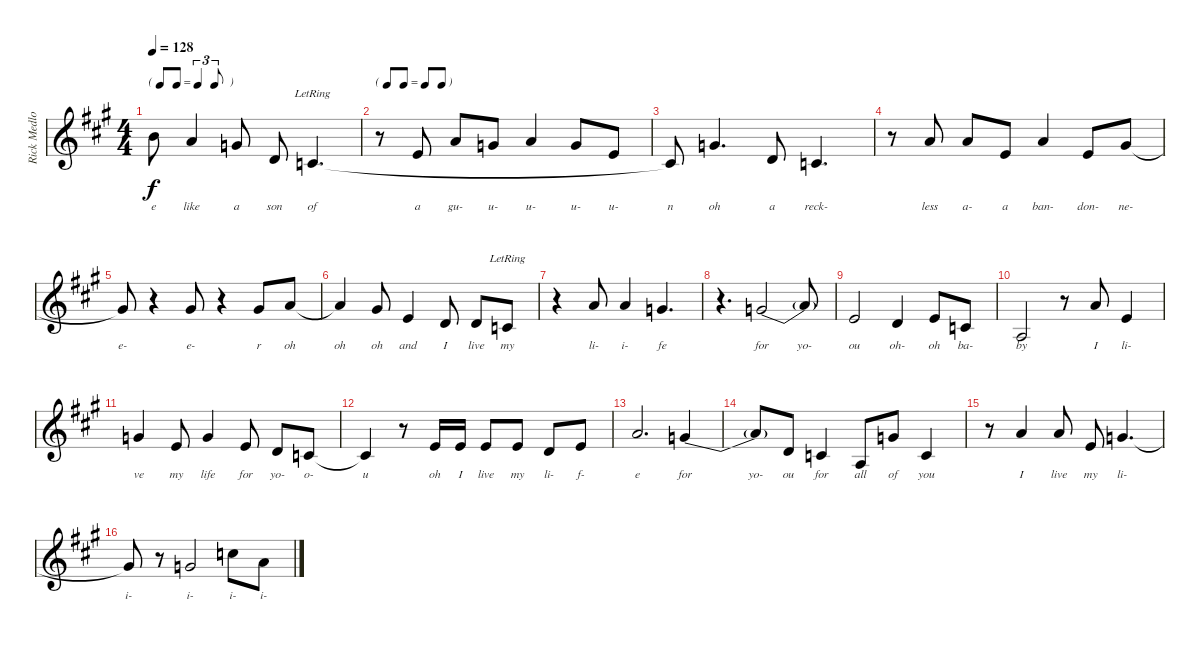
\track ("Rick Medlocke Vocals" "Rick Medlo") {instrument violin}
\staff {score}
\tuning (E4 B3 G3 D3 A2 E2) {hide}
\ts (4 4)
\tf triplet8th
\tempo 128
\clef g2
\ks a
7.1{be (custom 0 0 10 4 20 4 30 0 60 0)}.8{lyrics (0 "e") lyrics (1 "") lyrics (2 "") lyrics (3 "") lyrics (4 "") dy f} 5.1.4{lyrics (0 "like") lyrics (1 "") lyrics (2 "") lyrics (3 "") lyrics (4 "")} 8.2.8{lyrics (0 "a") lyrics (1 "") lyrics (2 "") lyrics (3 "") lyrics (4 "")} 7.3{be (custom 0 0 10 4 20 4 30 0 60 0)}.8{lyrics (0 "son") lyrics (1 "") lyrics (2 "") lyrics (3 "") lyrics (4 "")} 5.3{lr}.4{d lyrics (0 "of") lyrics (1 "") lyrics (2 "") lyrics (3 "") lyrics (4 "")} |
\tf none
r.8 5.2.8{lyrics (0 "a") lyrics (1 "") lyrics (2 "") lyrics (3 "") lyrics (4 "")} 5.1.8{lyrics (0 "gu-") lyrics (1 "") lyrics (2 "") lyrics (3 "") lyrics (4 "")} 8.2.8{lyrics (0 "u-") lyrics (1 "") lyrics (2 "") lyrics (3 "") lyrics (4 "")} 5.1.4{lyrics (0 "u-") lyrics (1 "") lyrics (2 "") lyrics (3 "") lyrics (4 "")} 8.2.8{lyrics (0 "u-") lyrics (1 "") lyrics (2 "") lyrics (3 "") lyrics (4 "")} 5.2.8{lyrics (0 "u-") lyrics (1 "") lyrics (2 "") lyrics (3 "") lyrics (4 "")} |
5.3{t}.8{lyrics (0 "n") lyrics (1 "") lyrics (2 "") lyrics (3 "") lyrics (4 "")} 8.2{be (custom 0 0 10 4 20 4 30 0 40 0 50 4 60 4)}.4{d lyrics (0 "oh") lyrics (1 "") lyrics (2 "") lyrics (3 "") lyrics (4 "")} 7.3{be (custom 0 0 10 4 20 4 30 0 60 0)}.8{lyrics (0 "a") lyrics (1 "") lyrics (2 "") lyrics (3 "") lyrics (4 "")} 5.3.4{d lyrics (0 "reck-") lyrics (1 "") lyrics (2 "") lyrics (3 "") lyrics (4 "")} |
r.8 5.1.8{lyrics (0 "less") lyrics (1 "") lyrics (2 "") lyrics (3 "") lyrics (4 "")} 5.1.8{lyrics (0 "a-") lyrics (1 "") lyrics (2 "") lyrics (3 "") lyrics (4 "")} 5.2.8{lyrics (0 "a") lyrics (1 "") lyrics (2 "") lyrics (3 "") lyrics (4 "")} 5.1.4{lyrics (0 "ban-") lyrics (1 "") lyrics (2 "") lyrics (3 "") lyrics (4 "")} 5.2.8{lyrics (0 "don-") lyrics (1 "") lyrics (2 "") lyrics (3 "") lyrics (4 "")} 4.1.8{lyrics (0 "ne-") lyrics (1 "") lyrics (2 "") lyrics (3 "") lyrics (4 "")} |
4.1{t}.8{lyrics (0 "e-") lyrics (1 "") lyrics (2 "") lyrics (3 "") lyrics (4 "")} r.4 4.1.8{lyrics (0 "e-") lyrics (1 "") lyrics (2 "") lyrics (3 "") lyrics (4 "")} r.4 4.1.8{lyrics (0 "r") lyrics (1 "") lyrics (2 "") lyrics (3 "") lyrics (4 "")} 5.1.8{lyrics (0 "oh") lyrics (1 "") lyrics (2 "") lyrics (3 "") lyrics (4 "")} |
5.1{t}.4{lyrics (0 "oh") lyrics (1 "") lyrics (2 "") lyrics (3 "") lyrics (4 "")} 4.1.8{lyrics (0 "oh") lyrics (1 "") lyrics (2 "") lyrics (3 "") lyrics (4 "")} 5.2.4{lyrics (0 "and") lyrics (1 "") lyrics (2 "") lyrics (3 "") lyrics (4 "")} 7.3.8{lyrics (0 "I") lyrics (1 "") lyrics (2 "") lyrics (3 "") lyrics (4 "")} 7.3.8{lyrics (0 "live") lyrics (1 "") lyrics (2 "") lyrics (3 "") lyrics (4 "")} 5.3{lr}.8{lyrics (0 "my") lyrics (1 "") lyrics (2 "") lyrics (3 "") lyrics (4 "")} |
r.4 5.1.8{lyrics (0 "li-") lyrics (1 "") lyrics (2 "") lyrics (3 "") lyrics (4 "")} 5.1.4{lyrics (0 "i-") lyrics (1 "") lyrics (2 "") lyrics (3 "") lyrics (4 "")} 8.2.4{d lyrics (0 "fe") lyrics (1 "") lyrics (2 "") lyrics (3 "") lyrics (4 "")} |
r.4{d} 8.2{be (custom 0 0 10 4 20 4 30 0 40 0 50 4 60 4)}.2{lyrics (0 "for") lyrics (1 "") lyrics (2 "") lyrics (3 "") lyrics (4 "")} 8.2{t}.8{lyrics (0 "yo-") lyrics (1 "") lyrics (2 "") lyrics (3 "") lyrics (4 "")} |
5.2.2{lyrics (0 "ou") lyrics (1 "") lyrics (2 "") lyrics (3 "") lyrics (4 "")} 7.3{be (custom 0 0 10 4 20 4 30 0 40 0 50 4 60 4)}.4{lyrics (0 "oh-") lyrics (1 "") lyrics (2 "") lyrics (3 "") lyrics (4 "")} 7.3{be (custom 0 4 15 4 30 0 60 0)}.8{lyrics (0 "oh") lyrics (1 "") lyrics (2 "") lyrics (3 "") lyrics (4 "")} 5.3.8{lyrics (0 "ba-") lyrics (1 "") lyrics (2 "") lyrics (3 "") lyrics (4 "")} |
7.4.2{lyrics (0 "by") lyrics (1 "") lyrics (2 "") lyrics (3 "") lyrics (4 "")} r.8 5.1.8{lyrics (0 "I") lyrics (1 "") lyrics (2 "") lyrics (3 "") lyrics (4 "")} 5.2.4{lyrics (0 "li-") lyrics (1 "") lyrics (2 "") lyrics (3 "") lyrics (4 "")} |
8.2.4{lyrics (0 "ve") lyrics (1 "") lyrics (2 "") lyrics (3 "") lyrics (4 "")} 5.2.8{lyrics (0 "my") lyrics (1 "") lyrics (2 "") lyrics (3 "") lyrics (4 "")} 8.2.4{lyrics (0 "life") lyrics (1 "") lyrics (2 "") lyrics (3 "") lyrics (4 "")} 5.2.8{lyrics (0 "for") lyrics (1 "") lyrics (2 "") lyrics (3 "") lyrics (4 "")} 7.3.8{lyrics (0 "yo-") lyrics (1 "") lyrics (2 "") lyrics (3 "") lyrics (4 "")} 5.3.8{lyrics (0 "o-") lyrics (1 "") lyrics (2 "") lyrics (3 "") lyrics (4 "")} |
5.3{t}.4{lyrics (0 "u") lyrics (1 "") lyrics (2 "") lyrics (3 "") lyrics (4 "")} r.8 5.2.16{lyrics (0 "oh") lyrics (1 "") lyrics (2 "") lyrics (3 "") lyrics (4 "")} 5.2.16{lyrics (0 "I") lyrics (1 "") lyrics (2 "") lyrics (3 "") lyrics (4 "")} 5.2.8{lyrics (0 "live") lyrics (1 "") lyrics (2 "") lyrics (3 "") lyrics (4 "")} 5.2.8{lyrics (0 "my") lyrics (1 "") lyrics (2 "") lyrics (3 "") lyrics (4 "")} 7.3.8{lyrics (0 "li-") lyrics (1 "") lyrics (2 "") lyrics (3 "") lyrics (4 "")} 5.2.8{lyrics (0 "f-") lyrics (1 "") lyrics (2 "") lyrics (3 "") lyrics (4 "")} |
5.1.2{d lyrics (0 "e") lyrics (1 "") lyrics (2 "") lyrics (3 "") lyrics (4 "")} 8.2{be (custom 0 0 10 4 20 4 30 0 40 0 50 4 60 4)}.4{lyrics (0 "for") lyrics (1 "") lyrics (2 "") lyrics (3 "") lyrics (4 "")} |
8.2{t}.8{lyrics (0 "yo-") lyrics (1 "") lyrics (2 "") lyrics (3 "") lyrics (4 "")} 7.3{be (custom 0 0 10 4 20 4 30 0 60 0)}.8{lyrics (0 "ou") lyrics (1 "") lyrics (2 "") lyrics (3 "") lyrics (4 "")} 5.3.4{lyrics (0 "for") lyrics (1 "") lyrics (2 "") lyrics (3 "") lyrics (4 "")} 7.4.8{lyrics (0 "all") lyrics (1 "") lyrics (2 "") lyrics (3 "") lyrics (4 "")} 8.2.8{lyrics (0 "of") lyrics (1 "") lyrics (2 "") lyrics (3 "") lyrics (4 "")} 5.3.4{lyrics (0 "you") lyrics (1 "") lyrics (2 "") lyrics (3 "") lyrics (4 "")} |
r.8 5.1.4{lyrics (0 "I") lyrics (1 "") lyrics (2 "") lyrics (3 "") lyrics (4 "")} 5.1.8{lyrics (0 "live") lyrics (1 "") lyrics (2 "") lyrics (3 "") lyrics (4 "")} 5.2.8{lyrics (0 "my") lyrics (1 "") lyrics (2 "") lyrics (3 "") lyrics (4 "")} 8.2.4{d lyrics (0 "li-") lyrics (1 "") lyrics (2 "") lyrics (3 "") lyrics (4 "")} |
8.2{t}.8{lyrics (0 "i-") lyrics (1 "") lyrics (2 "") lyrics (3 "") lyrics (4 "")} r.8 8.2{be (custom 0 0 10 4 20 4 30 0 60 0)}.2{lyrics (0 "i-") lyrics (1 "") lyrics (2 "") lyrics (3 "") lyrics (4 "")} 8.1.8{lyrics (0 "i-") lyrics (1 "") lyrics (2 "") lyrics (3 "") lyrics (4 "")} 5.1.8{lyrics (0 "i-") lyrics (1 "") lyrics (2 "") lyrics (3 "") lyrics (4 "")}
